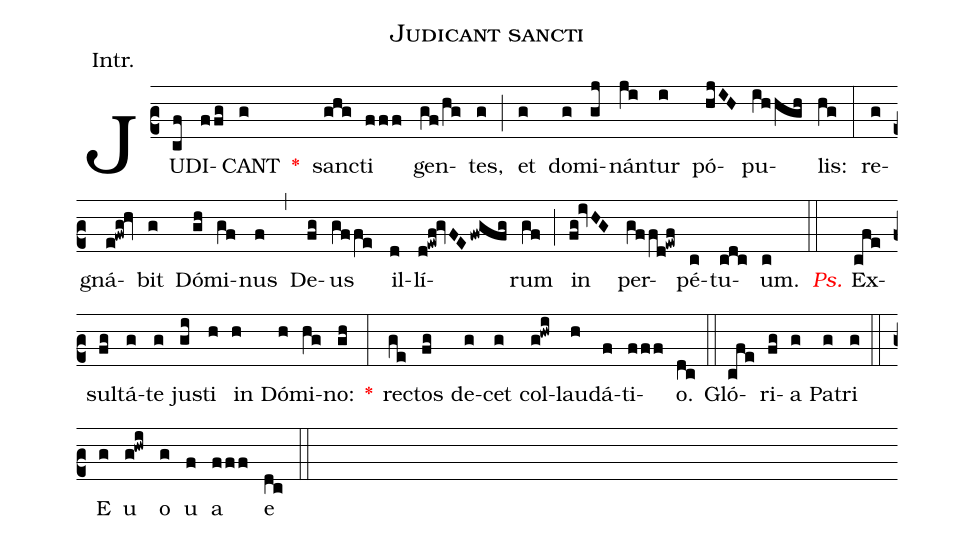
name:Judicant sancti;
annotation:Intr.;
mode:VII.;
office-part:Introit;
%%
(c2) JU(cf)DI(ffg)CANT(g) <v>\red{*}</v>() sanc(ghg)ti(fff) gen(gf/hg)tes,(g) (;) et(g) do(g)mi(gj)nán(ji)tur(i) pó(hjIH)pu(ihhgh)lis:(hg) (:) re(g)gná(e!fwg!hv)bit(g) Dó(gh)mi(gf)nus(f) (,) De(fg)us(gffe) il(d)lí(d!ewf!gvFEfwgfg)rum(gf) (;) in(fg!ivHG) per(gffd!ewf)pé(c)tu(cdc)um.(c) (::) <v>\redit{Ps.}</v> Ex(cfe)sul(fg)tá(g)te(g) ju(gi)sti(h) in(h) Dó(h)mi(hg)no:(gh) <v>\red{*}</v>(:) re(ge)ctos(fg) de(g)cet(g) col(g!hwi)lau(h)dá(f)ti(fff)o.(dc) (::) Gló(cfe)ri(fg)a(g) Pa(g)tri(g) (::) E(g) u(g!hwi) o(g) u(f) a(fff) e(dc) (::)
